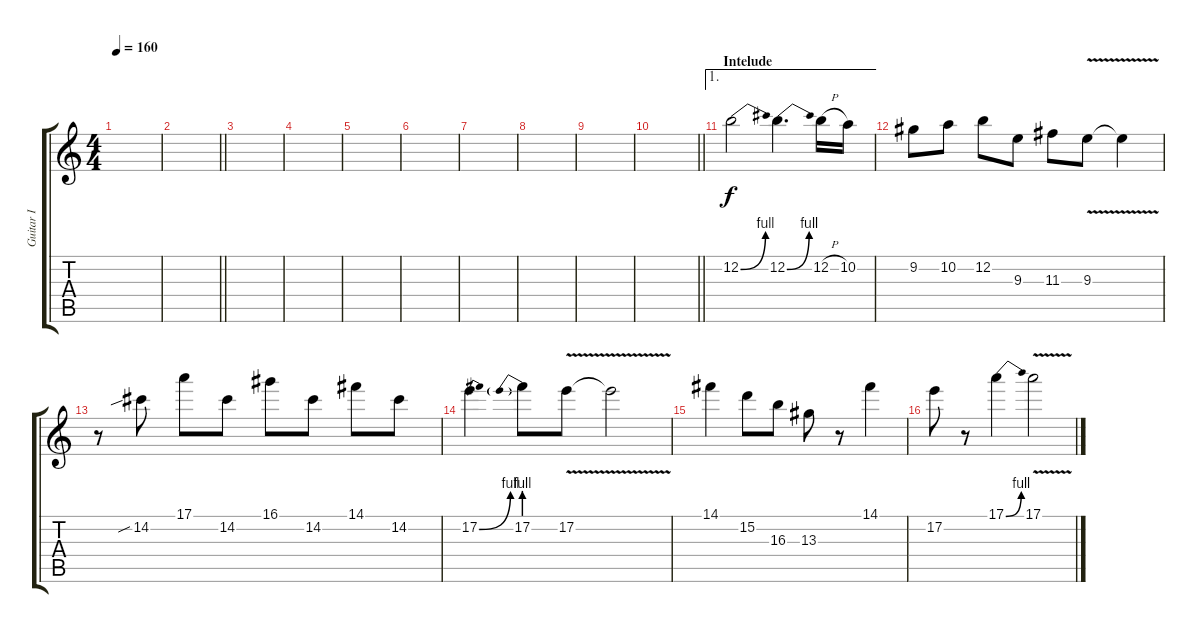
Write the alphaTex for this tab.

\track ("Guitar I" "Guitar I") {instrument overdrivenguitar}
\staff {score tabs}
\tuning (E4 B3 G3 D3 A2 E2) {hide}
\ts (4 4)
\tempo 160
\clef g2
\ks c
|
\barLineRight lightlight
|
|
|
|
|
|
|
|
\barLineRight lightlight
|
\ae 1
\section ("" "Intelude")
12.2{be (bend 0 0 60 4)}.2 12.2{be (bend 0 0 60 4)}.4{d} 12.2{h}.16 10.2.16 |
9.2.8 10.2.8 12.2.8 9.3.8 11.3.8 9.3{v}.8 9.3{t}.4 |
r.8 14.2{sib}.8 17.1.8 14.2.8 16.1.8 14.2.8 14.1.8 14.2.8 |
17.2{be (bend 0 0 60 4)}.4 17.2{be (prebend 0 4 60 4)}.8 17.2{v}.8 17.2{t}.2 |
14.1.4 15.2.8 16.3.8 13.3.8 r.8 14.1.4 |
17.2.8 r.8 17.1{be (bend 0 0 60 4)}.4 17.1{v}.2
